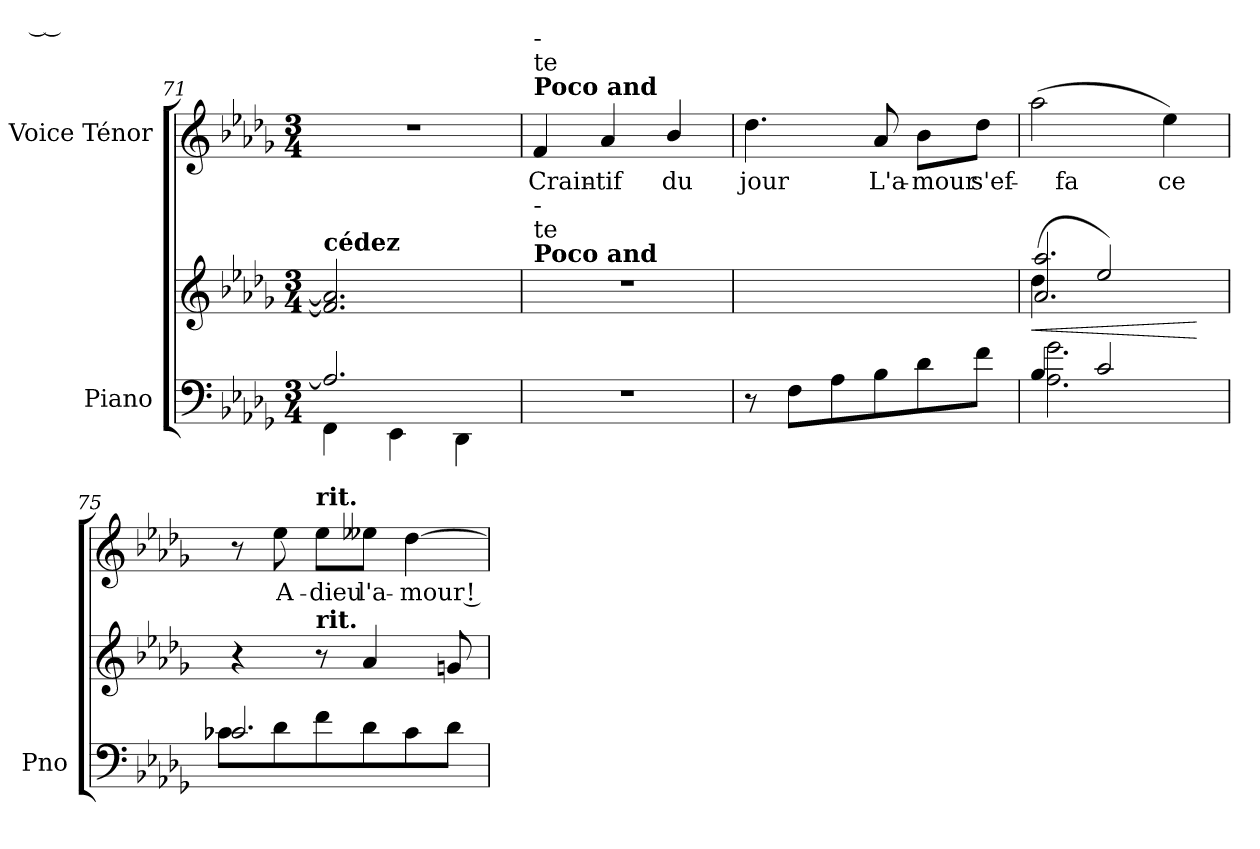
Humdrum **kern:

**kern	**kern	**dynam	**kern	**text
*part2	*part2	*part2	*part1	*part1
*staff3	*staff2	*staff2/3	*staff1	*staff1
*I"Piano	*	*	*I"Voice Ténor	*
*I'Pno	*	*	*	*
*clefF4	*clefG2	*	*clefG2	*
*k[b-e-a-d-g-]	*k[b-e-a-d-g-]	*	*k[b-e-a-d-g-]	*
*M3/4	*M3/4	*	*M3/4	*
=71	=71	=71	=71	=71
*^	*	*	*	*
!	!	!LO:TX:a:B:t=cédez	!	!	!
4FF\	2.A-/]	2.f/] 2.a-/]	.	2.r	.
4EE-\	.	.	.	.	.
4DD-\	.	.	.	.	.
*v	*v	*	*	*	*
=72	=72	=72	=72	=72
!	!	!	!LO:TX:a:B:t=Poco and	!
!	!	!	!LO:TX:a:t=te	!
!	!	!	!LO:TX:a:t=-	!
!	!LO:TX:a:B:t=Poco and	!	!	!
!	!LO:TX:a:t=te	!	!	!
!	!LO:TX:a:t=-	!	!	!
2.r	2.r	.	4f/	Crain-
.	.	.	4a-/	-tif
.	.	.	4b-/	du
=73	=73	=73	=73	=73
8r	2.ryy	.	4.dd-\	jour
8F\L	.	.	.	.
8A-\	.	.	.	.
8B-\	.	.	8a-/	L'a-
8d-\	.	.	8b-\L	-mour
8f\J	.	.	8dd-\J	s'ef-
=74	=74	=74	=74	=74
*^	*	*	*	*
!	!	!	!LO:HP:b	!	!
*	*	*^	*	*	*
4B-/	2.A-\ 2.g-\	(>4dd-\	2.a-/ 2.aa-/	<	(>2aa-\	-_ fa
2c/	.	2ee-/)	.	.	.	.
.	.	.	.	.	4ee-\)	-ce
*v	*v	*	*	*	*	*
*	*v	*v	*	*	*
.	.	[	.	.
=75	=75	=75	=75	=75
*^	*	*	*	*
2.c-X/	8c-\L	4r	.	8r	.
.	8d-\	.	.	8ee-\	A-
!	!	!	!	!LO:TX:a:B:t=rit.	!
!	!	!LO:TX:a:B:t=rit.	!	!	!
.	8f\	8r	.	8ee-\L	-dieu
.	8d-\	4a-/	.	8ee--X\J	l'a-
.	8c-\	.	.	[4dd-\	-mour !
.	8d-\J	8gn/	.	.	.
*v	*v	*	*	*	*
=	=	=	=	=
*-	*-	*-	*-	*-
